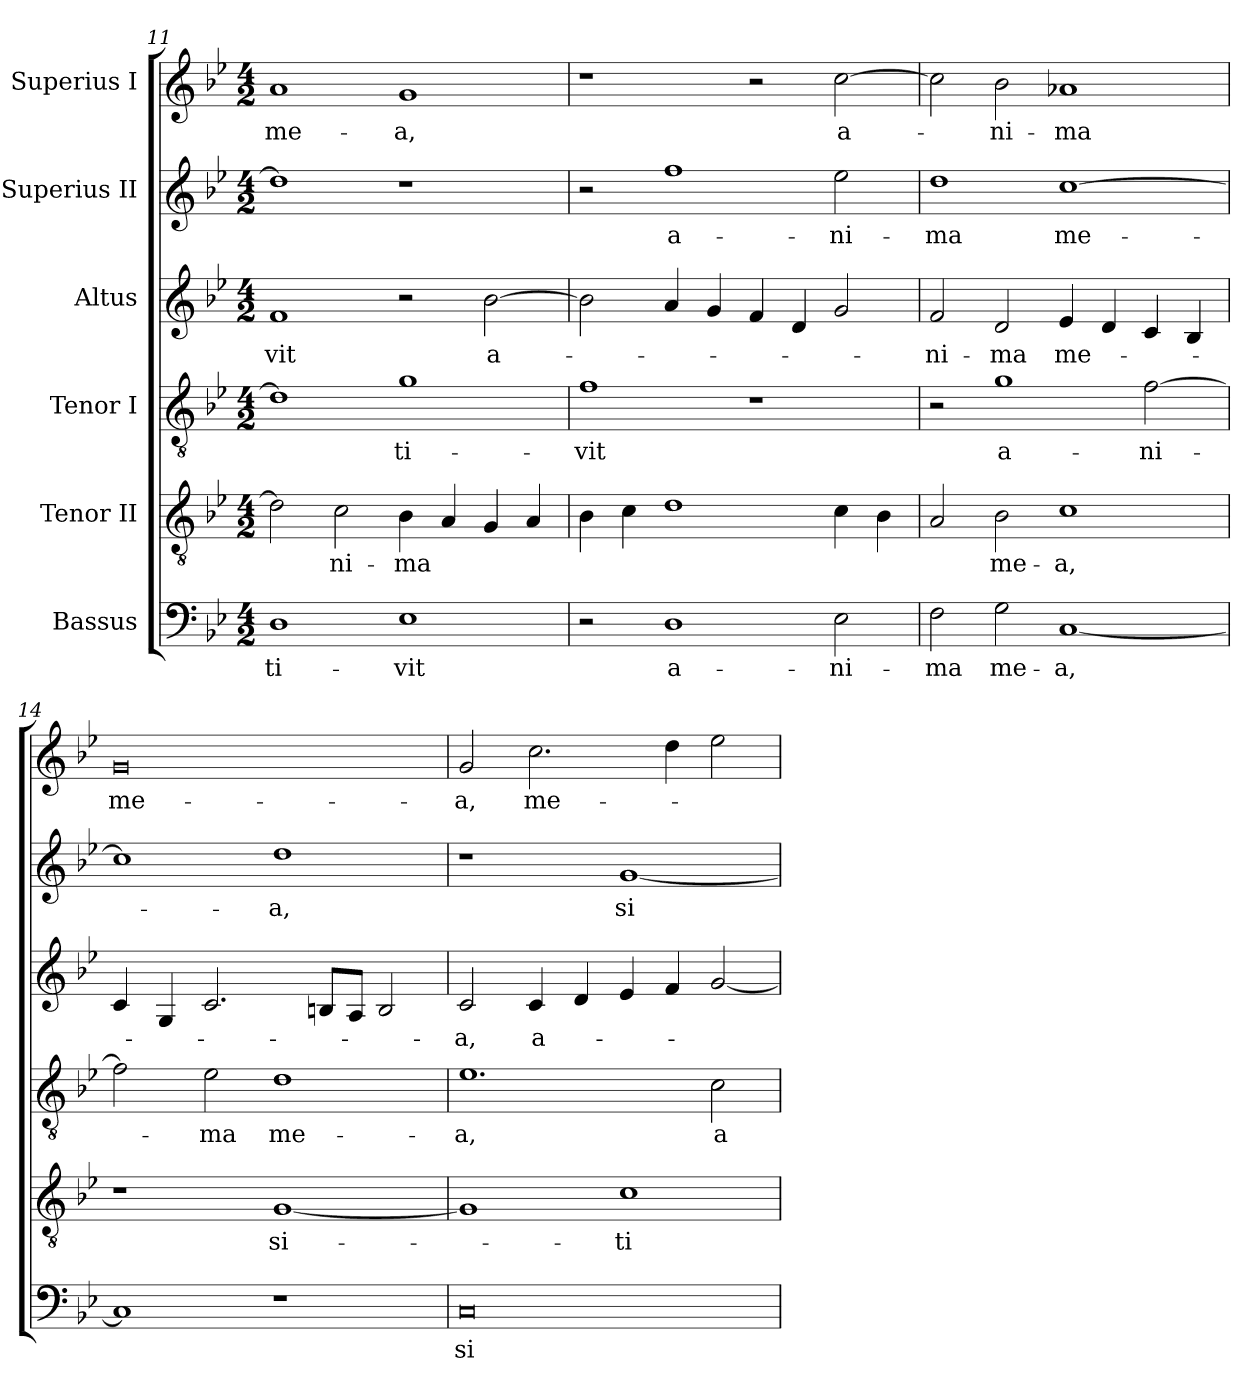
**kern	**text	**kern	**text	**kern	**text	**kern	**text	**kern	**text	**kern	**text
*part6	*part6	*part5	*part5	*part4	*part4	*part3	*part3	*part2	*part2	*part1	*part1
*staff6	*staff6	*staff5	*staff5	*staff4	*staff4	*staff3	*staff3	*staff2	*staff2	*staff1	*staff1
*I"Bassus	*	*I"Tenor II	*	*I"Tenor I	*	*I"Altus	*	*I"Superius II	*	*I"Superius I	*
*clefF4	*	*clefGv2	*	*clefGv2	*	*clefG2	*	*clefG2	*	*clefG2	*
*k[b-e-]	*	*k[b-e-]	*	*k[b-e-]	*	*k[b-e-]	*	*k[b-e-]	*	*k[b-e-]	*
*B-:	*	*B-:	*	*B-:	*	*B-:	*	*B-:	*	*B-:	*
*M4/2	*	*M4/2	*	*M4/2	*	*M4/2	*	*M4/2	*	*M4/2	*
=11	=11	=11	=11	=11	=11	=11	=11	=11	=11	=11	=11
!	!LO:LY:b:color=#000000	!	!	!	!	!	!	!	!	!	!
!	!	!	!	!	!	!	!LO:LY:b:color=#000000	!	!	!	!
!	!	!	!	!	!	!	!	!	!	!	!LO:LY:b:color=#000000
1Di	-ti-	2di\]	.	1di]	.	1fi	-vit	1ddi]	.	1ai	me-
!	!	!	!LO:LY:b:color=#000000	!	!	!	!	!	!	!	!
.	.	2ci\	-ni-	.	.	.	.	.	.	.	.
!	!LO:LY:b:color=#000000	!	!	!	!	!	!	!	!	!	!
!	!	!	!LO:LY:b:color=#000000	!	!	!	!	!	!	!	!
!	!	!	!	!	!LO:LY:b:color=#000000	!	!	!	!	!	!
!	!	!	!	!	!	!	!	!	!	!	!LO:LY:b:color=#000000
1E-i	-vit	4B-i\	-ma	1gi	-ti-	2r	.	1r	.	1gi	-a,
.	.	4Ai/	.	.	.	.	.	.	.	.	.
!	!	!	!	!	!	!	!LO:LY:b:color=#000000	!	!	!	!
.	.	4Gi/	.	.	.	[>2b-i\	a-	.	.	.	.
.	.	4Ai/	.	.	.	.	.	.	.	.	.
=12	=12	=12	=12	=12	=12	=12	=12	=12	=12	=12	=12
!	!	!	!	!	!LO:LY:b:color=#000000	!	!	!	!	!	!
2r	.	4B-i\	.	1fi	-vit	2b-i\]	.	2r	.	1r	.
.	.	4ci\	.	.	.	.	.	.	.	.	.
!	!LO:LY:b:color=#000000	!	!	!	!	!	!	!	!	!	!
!	!	!	!	!	!	!	!	!	!LO:LY:b:color=#000000	!	!
1Di	a-	1di	.	.	.	4ai/	.	1ffi	a-	.	.
.	.	.	.	.	.	4gi/	.	.	.	.	.
.	.	.	.	1r	.	4fi/	.	.	.	2r	.
.	.	.	.	.	.	4di/	.	.	.	.	.
!	!LO:LY:b:color=#000000	!	!	!	!	!	!	!	!	!	!
!	!	!	!	!	!	!	!	!	!LO:LY:b:color=#000000	!	!
!	!	!	!	!	!	!	!	!	!	!	!LO:LY:b:color=#000000
2E-i\	-ni-	4ci\	.	.	.	2gi/	.	2ee-i\	-ni-	[>2cci\	a-
.	.	4B-i\	.	.	.	.	.	.	.	.	.
!!LO:LB:g=z
=13	=13	=13	=13	=13	=13	=13	=13	=13	=13	=13	=13
!	!LO:LY:b:color=#000000	!	!	!	!	!	!	!	!	!	!
!	!	!	!	!	!	!	!LO:LY:b:color=#000000	!	!	!	!
!	!	!	!	!	!	!	!	!	!LO:LY:b:color=#000000	!	!
2Fi\	-ma	2Ai/	.	2r	.	2fi/	-ni-	1ddi	-ma	2cci\]	.
!	!LO:LY:b:color=#000000	!	!	!	!	!	!	!	!	!	!
!	!	!	!LO:LY:b:color=#000000	!	!	!	!	!	!	!	!
!	!	!	!	!	!LO:LY:b:color=#000000	!	!	!	!	!	!
!	!	!	!	!	!	!	!LO:LY:b:color=#000000	!	!	!	!
!	!	!	!	!	!	!	!	!	!	!	!LO:LY:b:color=#000000
2Gi\	me-	2B-i\	me-	1gi	a-	2di/	-ma	.	.	2b-i\	-ni-
!	!LO:LY:b:color=#000000	!	!	!	!	!	!	!	!	!	!
!	!	!	!LO:LY:b:color=#000000	!	!	!	!	!	!	!	!
!	!	!	!	!	!	!	!LO:LY:b:color=#000000	!	!	!	!
!	!	!	!	!	!	!	!	!	!LO:LY:b:color=#000000	!	!
!	!	!	!	!	!	!	!	!	!	!	!LO:LY:b:color=#000000
[<1Ci	-a,	1ci	-a,	.	.	4e-i/	me-	[<1cci	me-	1a-Xi	-ma
.	.	.	.	.	.	4di/	.	.	.	.	.
!	!	!	!	!	!LO:LY:b:color=#000000	!	!	!	!	!	!
.	.	.	.	[>2fi\	-ni-	4ci/	.	.	.	.	.
.	.	.	.	.	.	4B-i/	.	.	.	.	.
=14	=14	=14	=14	=14	=14	=14	=14	=14	=14	=14	=14
!	!	!	!	!	!	!	!	!	!	!	!LO:LY:b:color=#000000
1Ci]	.	1r	.	2fi\]	.	4ci/	.	1cci]	.	0gi	me-
.	.	.	.	.	.	4Gi/	.	.	.	.	.
!	!	!	!	!	!LO:LY:b:color=#000000	!	!	!	!	!	!
.	.	.	.	2e-i\	-ma	2.ci/	.	.	.	.	.
!	!	!	!LO:LY:b:color=#000000	!	!	!	!	!	!	!	!
!	!	!	!	!	!LO:LY:b:color=#000000	!	!	!	!	!	!
!	!	!	!	!	!	!	!	!	!LO:LY:b:color=#000000	!	!
1r	.	[<1Gi	si-	1di	me-	.	.	1ddi	-a,	.	.
.	.	.	.	.	.	8Bni/L	.	.	.	.	.
.	.	.	.	.	.	8Ai/J	.	.	.	.	.
.	.	.	.	.	.	2Bi/	.	.	.	.	.
=15	=15	=15	=15	=15	=15	=15	=15	=15	=15	=15	=15
!	!LO:LY:b:color=#000000	!	!	!	!	!	!	!	!	!	!
!	!	!	!	!	!LO:LY:b:color=#000000	!	!	!	!	!	!
!	!	!	!	!	!	!	!LO:LY:b:color=#000000	!	!	!	!
!	!	!	!	!	!	!	!	!	!	!	!LO:LY:b:color=#000000
0Ci	si-	1Gi]	.	1.e-i	-a,	2ci/	-a,	1r	.	2gi/	-a,
!	!	!	!	!	!	!	!LO:LY:b:color=#000000	!	!	!	!
!	!	!	!	!	!	!	!	!	!	!	!LO:LY:b:color=#000000
.	.	.	.	.	.	4ci/	a-	.	.	2.cci\	me-
.	.	.	.	.	.	4di/	.	.	.	.	.
!	!	!	!LO:LY:b:color=#000000	!	!	!	!	!	!	!	!
!	!	!	!	!	!	!	!	!	!LO:LY:b:color=#000000	!	!
.	.	1ci	-ti-	.	.	4e-i/	.	[<1gi	si-	.	.
.	.	.	.	.	.	4fi/	.	.	.	4ddi\	.
!	!	!	!	!	!LO:LY:b:color=#000000	!	!	!	!	!	!
.	.	.	.	2ci\	a-	[<2gi/	.	.	.	2ee-i\	.
=	=	=	=	=	=	=	=	=	=	=	=
*-	*-	*-	*-	*-	*-	*-	*-	*-	*-	*-	*-
